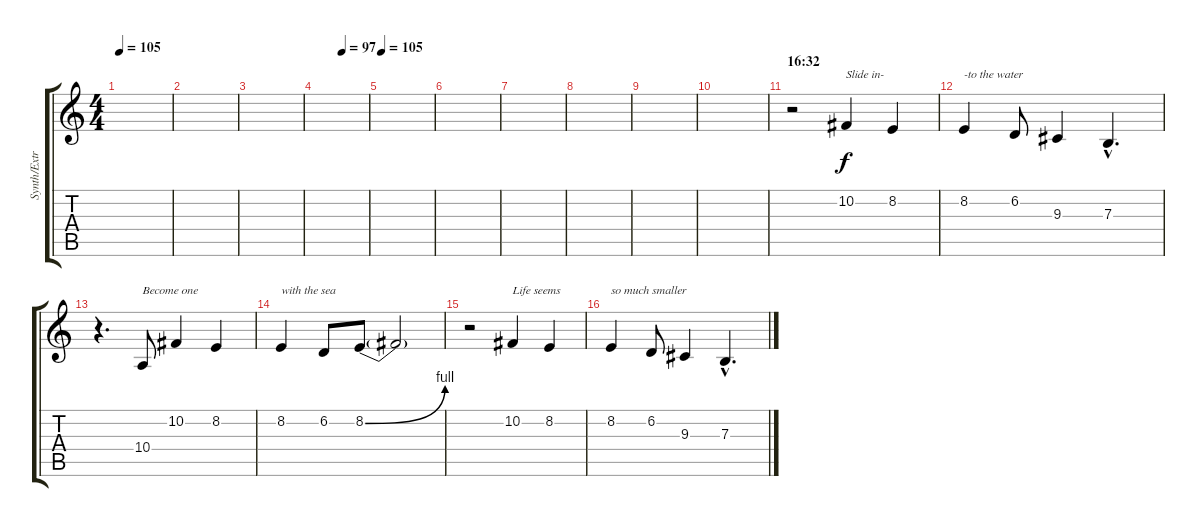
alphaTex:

\track ("Synth/Extra Guitar II/Vocals" "Synth/Extr") {instrument lead2sawtooth}
\staff {score tabs}
\tuning (Db4 Ab3 E3 B2 Gb2 Db2) {hide}
\ts (4 4)
\tempo 105
\clef g2
\ks c
|
|
|
\tempo (97 0.5)
|
\tempo 105
|
|
|
|
|
|
\section ("" "16:32")
r.2 10.2.4{txt "Slide in-" volume 13 instrument tenorsax} 8.2.4 |
8.2.4{txt "-to the water"} 6.2.8 9.3.4 7.3{hac}.4{d} |
r.4{d} 10.4.8{txt "Become one"} 10.2.4 8.2.4 |
8.2.4{txt "with the sea"} 6.2.8 8.2{be (bend 0 0 60 4)}.8 8.2{t}.2 |
r.2 10.2.4{txt "Life seems"} 8.2.4 |
8.2.4{txt "so much smaller"} 6.2.8 9.3.4 7.3{hac}.4{d}
